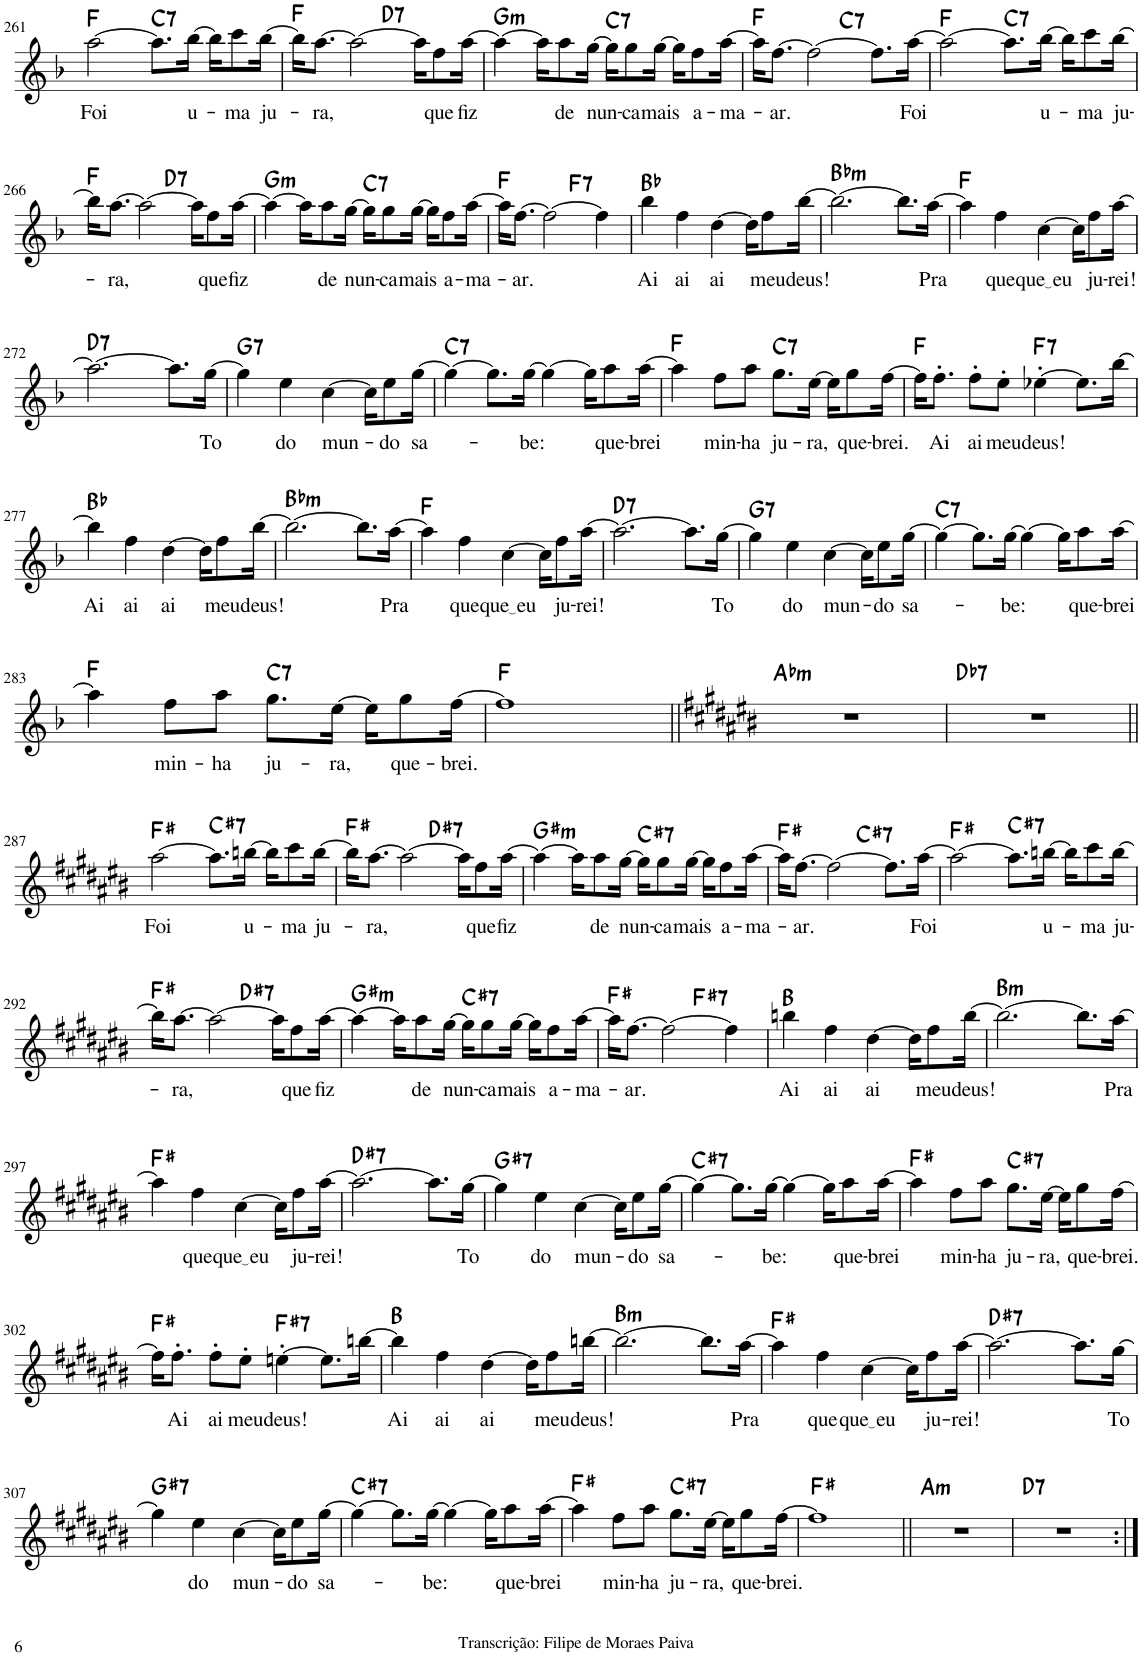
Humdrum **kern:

**kern	**text	**harte
*part1	*part1	*part1
*staff1	*staff1	*
*I"Melodia	*	*
!!LO:PB:g=z
*clefG2	*	*
*k[b-]	*	*
*M4/4	*	*
=261	=261	=261
!	!LO:LY:b	!
[2aa\	Foi	F:maj
!	!	!LO:H:kt=7
8.aa\L]	.	C:7
!	!LO:LY:b	!
[16bb-\Jk	u-	.
16bb-\KL]	.	.
!	!LO:LY:b	!
8ccc\	-ma	.
!	!LO:LY:b	!
[16bb-\Jk	ju-	.
=262	=262	=262
*^	*	*
16bb-\KL]	2ryy	.	F:maj
!	!	!LO:LY:b	!
[8.aa\J	.	-ra,	.
2aa\_	.	.	.
!	!	!	!LO:H:kt=7
.	2ryy	.	D:7
16aa\KL]	.	.	.
!	!	!LO:LY:b	!
8ff\	.	que	.
!	!	!LO:LY:b	!
[16aa\Jk	.	fiz	.
=263	=263	=263	=263
!	!	!	!LO:H:kt=m
*v	*v	*	*
4aa\_	.	G:min
16aa\KL]	.	.
!	!LO:LY:b	!
8aa\	de	.
!	!LO:LY:b	!
[16gg\Jk	nun-	.
!	!	!LO:H:kt=7
16gg\KL]	.	C:7
!	!LO:LY:b	!
8gg\	-ca	.
!	!LO:LY:b	!
[16gg\Jk	mais	.
16gg\KL]	.	.
!	!LO:LY:b	!
8ff\	a-	.
!	!LO:LY:b	!
[16aa\Jk	-ma-	.
=264	=264	=264
*^	*	*
16aa\KL]	2ryy	.	F:maj
!	!	!LO:LY:b	!
[8.ff\J	.	-ar.	.
2ff\_	.	.	.
!	!	!	!LO:H:kt=7
.	2ryy	.	C:7
8.ff\L]	.	.	.
!	!	!LO:LY:b	!
[16aa\Jk	.	Foi	.
*v	*v	*	*
=265	=265	=265
2aa\_	.	F:maj
!	!	!LO:H:kt=7
8.aa\L]	.	C:7
!	!LO:LY:b	!
[16bb-\Jk	u-	.
16bb-\KL]	.	.
!	!LO:LY:b	!
8ccc\	-ma	.
!	!LO:LY:b	!
[16bb-\Jk	ju-	.
!!LO:LB:g=z
=266	=266	=266
*^	*	*
16bb-\KL]	2ryy	.	F:maj
!	!	!LO:LY:b	!
[8.aa\J	.	-ra,	.
2aa\_	.	.	.
!	!	!	!LO:H:kt=7
.	2ryy	.	D:7
16aa\KL]	.	.	.
!	!	!LO:LY:b	!
8ff\	.	que	.
!	!	!LO:LY:b	!
[16aa\Jk	.	fiz	.
=267	=267	=267	=267
!	!	!	!LO:H:kt=m
*v	*v	*	*
4aa\_	.	G:min
16aa\KL]	.	.
!	!LO:LY:b	!
8aa\	de	.
!	!LO:LY:b	!
[16gg\Jk	nun-	.
!	!	!LO:H:kt=7
16gg\KL]	.	C:7
!	!LO:LY:b	!
8gg\	-ca	.
!	!LO:LY:b	!
[16gg\Jk	mais	.
16gg\KL]	.	.
!	!LO:LY:b	!
8ff\	a-	.
!	!LO:LY:b	!
[16aa\Jk	-ma-	.
=268	=268	=268
*^	*	*
16aa\KL]	2ryy	.	F:maj
!	!	!LO:LY:b	!
[8.ff\J	.	-ar.	.
2ff\_	.	.	.
!	!	!	!LO:H:kt=7
.	2ryy	.	F:7
4ff\]	.	.	.
=269	=269	=269	=269
!	!	!LO:LY:b	!
*v	*v	*	*
4bb-\	Ai	Bb:maj
!	!LO:LY:b	!
4ff\	ai	.
!	!LO:LY:b	!
[4dd\	ai	.
16dd\KL]	.	.
!	!LO:LY:b	!
8ff\	meu	.
!	!LO:LY:b	!
[16bb-\Jk	deus!	.
=270	=270	=270
!	!	!LO:H:kt=m
2.bb-\_	.	Bb:min
8.bb-\L]	.	.
!	!LO:LY:b	!
[16aa\Jk	Pra	.
=271	=271	=271
4aa\]	.	F:maj
!	!LO:LY:b	!
4ff\	que	.
!	!LO:LY:b	!
[4cc\	que eu	.
16cc\KL]	.	.
!	!LO:LY:b	!
8ff\	ju-	.
!	!LO:LY:b	!
[16aa\Jk	-rei!	.
!!LO:LB:g=z
=272	=272	=272
!	!	!LO:H:kt=7
2.aa\_	.	D:7
8.aa\L]	.	.
!	!LO:LY:b	!
[16gg\Jk	To	.
=273	=273	=273
!	!	!LO:H:kt=7
4gg\]	.	G:7
!	!LO:LY:b	!
4ee\	do	.
!	!LO:LY:b	!
[4cc\	mun-	.
16cc\KL]	.	.
!	!LO:LY:b	!
8ee\	-do	.
!	!LO:LY:b	!
[16gg\Jk	sa-	.
=274	=274	=274
!	!	!LO:H:kt=7
4gg\_	.	C:7
8.gg\L]	.	.
!	!LO:LY:b	!
[16gg\Jk	-be:	.
4gg\_	.	.
16gg\KL]	.	.
!	!LO:LY:b	!
8aa\	que-	.
!	!LO:LY:b	!
[16aa\Jk	-brei	.
=275	=275	=275
4aa\]	.	F:maj
!	!LO:LY:b	!
8ff\L	min-	.
!	!LO:LY:b	!
8aa\J	-ha	.
!	!LO:LY:b	!LO:H:kt=7
8.gg\L	ju-	C:7
!	!LO:LY:b	!
[16ee\Jk	-ra,	.
16ee\KL]	.	.
!	!LO:LY:b	!
8gg\	que-	.
!	!LO:LY:b	!
[16ff\Jk	-brei.	.
=276	=276	=276
16ff\KL]	.	F:maj
!	!LO:LY:b	!
8.ff'\J	Ai	.
!	!LO:LY:b	!
8ff'\L	ai	.
!	!LO:LY:b	!
8ee'\J	meu	.
!	!LO:LY:b	!LO:H:kt=7
[4ee-X'\	deus!	F:7
8.ee-\L]	.	.
[16bb-\Jk	.	.
!!LO:LB:g=z
=277	=277	=277
!	!LO:LY:b	!
4bb-\]	Ai	Bb:maj
!	!LO:LY:b	!
4ff\	ai	.
!	!LO:LY:b	!
[4dd\	ai	.
16dd\KL]	.	.
!	!LO:LY:b	!
8ff\	meu	.
!	!LO:LY:b	!
[16bb-\Jk	deus!	.
=278	=278	=278
!	!	!LO:H:kt=m
2.bb-\_	.	Bb:min
8.bb-\L]	.	.
!	!LO:LY:b	!
[16aa\Jk	Pra	.
=279	=279	=279
4aa\]	.	F:maj
!	!LO:LY:b	!
4ff\	que	.
!	!LO:LY:b	!
[4cc\	que eu	.
16cc\KL]	.	.
!	!LO:LY:b	!
8ff\	ju-	.
!	!LO:LY:b	!
[16aa\Jk	-rei!	.
=280	=280	=280
!	!	!LO:H:kt=7
2.aa\_	.	D:7
8.aa\L]	.	.
!	!LO:LY:b	!
[16gg\Jk	To	.
=281	=281	=281
!	!	!LO:H:kt=7
4gg\]	.	G:7
!	!LO:LY:b	!
4ee\	do	.
!	!LO:LY:b	!
[4cc\	mun-	.
16cc\KL]	.	.
!	!LO:LY:b	!
8ee\	-do	.
!	!LO:LY:b	!
[16gg\Jk	sa-	.
=282	=282	=282
!	!	!LO:H:kt=7
4gg\_	.	C:7
8.gg\L]	.	.
!	!LO:LY:b	!
[16gg\Jk	-be:	.
4gg\_	.	.
16gg\KL]	.	.
!	!LO:LY:b	!
8aa\	que-	.
!	!LO:LY:b	!
[16aa\Jk	-brei	.
!!LO:LB:g=z
=283	=283	=283
4aa\]	.	F:maj
!	!LO:LY:b	!
8ff\L	min-	.
!	!LO:LY:b	!
8aa\J	-ha	.
!	!LO:LY:b	!LO:H:kt=7
8.gg\L	ju-	C:7
!	!LO:LY:b	!
[16ee\Jk	-ra,	.
16ee\KL]	.	.
!	!LO:LY:b	!
8gg\	que-	.
!	!LO:LY:b	!
[16ff\Jk	-brei.	.
=284	=284	=284
1ff]	.	F:maj
=285||	=285||	=285||
*k[f#c#g#d#a#e#b#]	*	*
!	!	!LO:H:kt=m
1r	.	Ab:min
=286	=286	=286
!	!	!LO:H:kt=7
1r	.	Db:7
!!LO:LB:g=z
=287||	=287||	=287||
!	!LO:LY:b	!
[2aa#\	Foi	F#:maj
!	!	!LO:H:kt=7
8.aa#\L]	.	C#:7
!	!LO:LY:b	!
[16bbn\Jk	u-	.
16bb\KL]	.	.
!	!LO:LY:b	!
8ccc#\	-ma	.
!	!LO:LY:b	!
[16bb\Jk	ju-	.
=288	=288	=288
*^	*	*
16bb\KL]	2ryy	.	F#:maj
!	!	!LO:LY:b	!
[8.aa#\J	.	-ra,	.
2aa#\_	.	.	.
!	!	!	!LO:H:kt=7
.	2ryy	.	D#:7
16aa#\KL]	.	.	.
!	!	!LO:LY:b	!
8ff#\	.	que	.
!	!	!LO:LY:b	!
[16aa#\Jk	.	fiz	.
=289	=289	=289	=289
!	!	!	!LO:H:kt=m
*v	*v	*	*
4aa#\_	.	G#:min
16aa#\KL]	.	.
!	!LO:LY:b	!
8aa#\	de	.
!	!LO:LY:b	!
[16gg#\Jk	nun-	.
!	!	!LO:H:kt=7
16gg#\KL]	.	C#:7
!	!LO:LY:b	!
8gg#\	-ca	.
!	!LO:LY:b	!
[16gg#\Jk	mais	.
16gg#\KL]	.	.
!	!LO:LY:b	!
8ff#\	a-	.
!	!LO:LY:b	!
[16aa#\Jk	-ma-	.
=290	=290	=290
*^	*	*
16aa#\KL]	2ryy	.	F#:maj
!	!	!LO:LY:b	!
[8.ff#\J	.	-ar.	.
2ff#\_	.	.	.
!	!	!	!LO:H:kt=7
.	2ryy	.	C#:7
8.ff#\L]	.	.	.
!	!	!LO:LY:b	!
[16aa#\Jk	.	Foi	.
*v	*v	*	*
=291	=291	=291
2aa#\_	.	F#:maj
!	!	!LO:H:kt=7
8.aa#\L]	.	C#:7
!	!LO:LY:b	!
[16bbn\Jk	u-	.
16bb\KL]	.	.
!	!LO:LY:b	!
8ccc#\	-ma	.
!	!LO:LY:b	!
[16bb\Jk	ju-	.
!!LO:LB:g=z
=292	=292	=292
*^	*	*
16bb\KL]	2ryy	.	F#:maj
!	!	!LO:LY:b	!
[8.aa#\J	.	-ra,	.
2aa#\_	.	.	.
!	!	!	!LO:H:kt=7
.	2ryy	.	D#:7
16aa#\KL]	.	.	.
!	!	!LO:LY:b	!
8ff#\	.	que	.
!	!	!LO:LY:b	!
[16aa#\Jk	.	fiz	.
=293	=293	=293	=293
!	!	!	!LO:H:kt=m
*v	*v	*	*
4aa#\_	.	G#:min
16aa#\KL]	.	.
!	!LO:LY:b	!
8aa#\	de	.
!	!LO:LY:b	!
[16gg#\Jk	nun-	.
!	!	!LO:H:kt=7
16gg#\KL]	.	C#:7
!	!LO:LY:b	!
8gg#\	-ca	.
!	!LO:LY:b	!
[16gg#\Jk	mais	.
16gg#\KL]	.	.
!	!LO:LY:b	!
8ff#\	a-	.
!	!LO:LY:b	!
[16aa#\Jk	-ma-	.
=294	=294	=294
*^	*	*
16aa#\KL]	2ryy	.	F#:maj
!	!	!LO:LY:b	!
[8.ff#\J	.	-ar.	.
2ff#\_	.	.	.
!	!	!	!LO:H:kt=7
.	2ryy	.	F#:7
4ff#\]	.	.	.
=295	=295	=295	=295
!	!	!LO:LY:b	!
*v	*v	*	*
4bbn\	Ai	B:maj
!	!LO:LY:b	!
4ff#\	ai	.
!	!LO:LY:b	!
[4dd#\	ai	.
16dd#\KL]	.	.
!	!LO:LY:b	!
8ff#\	meu	.
!	!LO:LY:b	!
[16bb\Jk	deus!	.
=296	=296	=296
!	!	!LO:H:kt=m
2.bb\_	.	B:min
8.bb\L]	.	.
!	!LO:LY:b	!
[16aa#\Jk	Pra	.
!!LO:LB:g=z
=297	=297	=297
4aa#\]	.	F#:maj
!	!LO:LY:b	!
4ff#\	que	.
!	!LO:LY:b	!
[4cc#\	que eu	.
16cc#\KL]	.	.
!	!LO:LY:b	!
8ff#\	ju-	.
!	!LO:LY:b	!
[16aa#\Jk	-rei!	.
=298	=298	=298
!	!	!LO:H:kt=7
2.aa#\_	.	D#:7
8.aa#\L]	.	.
!	!LO:LY:b	!
[16gg#\Jk	To	.
=299	=299	=299
!	!	!LO:H:kt=7
4gg#\]	.	G#:7
!	!LO:LY:b	!
4ee#\	do	.
!	!LO:LY:b	!
[4cc#\	mun-	.
16cc#\KL]	.	.
!	!LO:LY:b	!
8ee#\	-do	.
!	!LO:LY:b	!
[16gg#\Jk	sa-	.
=300	=300	=300
!	!	!LO:H:kt=7
4gg#\_	.	C#:7
8.gg#\L]	.	.
!	!LO:LY:b	!
[16gg#\Jk	-be:	.
4gg#\_	.	.
16gg#\KL]	.	.
!	!LO:LY:b	!
8aa#\	que-	.
!	!LO:LY:b	!
[16aa#\Jk	-brei	.
=301	=301	=301
4aa#\]	.	F#:maj
!	!LO:LY:b	!
8ff#\L	min-	.
!	!LO:LY:b	!
8aa#\J	-ha	.
!	!LO:LY:b	!LO:H:kt=7
8.gg#\L	ju-	C#:7
!	!LO:LY:b	!
[16ee#\Jk	-ra,	.
16ee#\KL]	.	.
!	!LO:LY:b	!
8gg#\	que-	.
!	!LO:LY:b	!
[16ff#\Jk	-brei.	.
!!LO:LB:g=z
=302	=302	=302
16ff#\KL]	.	F#:maj
!	!LO:LY:b	!
8.ff#'\J	Ai	.
!	!LO:LY:b	!
8ff#'\L	ai	.
!	!LO:LY:b	!
8ee#'\J	meu	.
!	!LO:LY:b	!LO:H:kt=7
[4een'\	deus!	F#:7
8.ee\L]	.	.
[16bbn\Jk	.	.
=303	=303	=303
!	!LO:LY:b	!
4bb\]	Ai	B:maj
!	!LO:LY:b	!
4ff#\	ai	.
!	!LO:LY:b	!
[4dd#\	ai	.
16dd#\KL]	.	.
!	!LO:LY:b	!
8ff#\	meu	.
!	!LO:LY:b	!
[16bbn\Jk	deus!	.
=304	=304	=304
!	!	!LO:H:kt=m
2.bb\_	.	B:min
8.bb\L]	.	.
!	!LO:LY:b	!
[16aa#\Jk	Pra	.
=305	=305	=305
4aa#\]	.	F#:maj
!	!LO:LY:b	!
4ff#\	que	.
!	!LO:LY:b	!
[4cc#\	que eu	.
16cc#\KL]	.	.
!	!LO:LY:b	!
8ff#\	ju-	.
!	!LO:LY:b	!
[16aa#\Jk	-rei!	.
=306	=306	=306
!	!	!LO:H:kt=7
2.aa#\_	.	D#:7
8.aa#\L]	.	.
!	!LO:LY:b	!
[16gg#\Jk	To	.
!!LO:LB:g=z
=307	=307	=307
!	!	!LO:H:kt=7
4gg#\]	.	G#:7
!	!LO:LY:b	!
4ee#\	do	.
!	!LO:LY:b	!
[4cc#\	mun-	.
16cc#\KL]	.	.
!	!LO:LY:b	!
8ee#\	-do	.
!	!LO:LY:b	!
[16gg#\Jk	sa-	.
=308	=308	=308
!	!	!LO:H:kt=7
4gg#\_	.	C#:7
8.gg#\L]	.	.
!	!LO:LY:b	!
[16gg#\Jk	-be:	.
4gg#\_	.	.
16gg#\KL]	.	.
!	!LO:LY:b	!
8aa#\	que-	.
!	!LO:LY:b	!
[16aa#\Jk	-brei	.
=309	=309	=309
4aa#\]	.	F#:maj
!	!LO:LY:b	!
8ff#\L	min-	.
!	!LO:LY:b	!
8aa#\J	-ha	.
!	!LO:LY:b	!LO:H:kt=7
8.gg#\L	ju-	C#:7
!	!LO:LY:b	!
[16ee#\Jk	-ra,	.
16ee#\KL]	.	.
!	!LO:LY:b	!
8gg#\	que-	.
!	!LO:LY:b	!
[16ff#\Jk	-brei.	.
=310	=310	=310
1ff#]	.	F#:maj
=311||	=311||	=311||
!	!	!LO:H:kt=m
1r	.	A:min
=312	=312	=312
!	!	!LO:H:kt=7
1r	.	D:7
=:|!	=:|!	=:|!
*-	*-	*-
